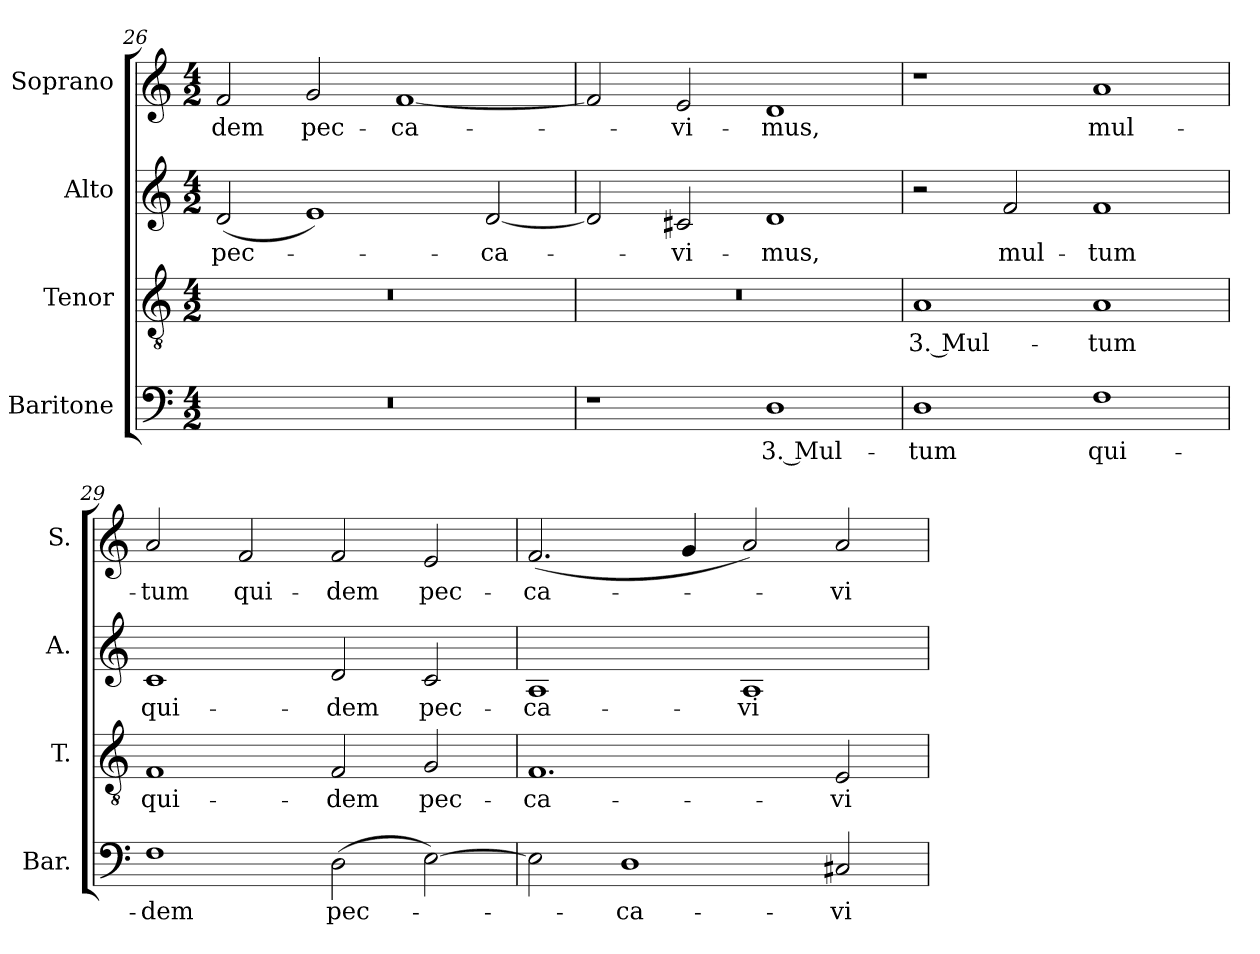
**kern	**text	**kern	**text	**kern	**text	**kern	**text
*part4	*part4	*part3	*part3	*part2	*part2	*part1	*part1
*staff4	*staff4	*staff3	*staff3	*staff2	*staff2	*staff1	*staff1
*I"Baritone	*	*I"Tenor	*	*I"Alto	*	*I"Soprano	*
*I'Bar.	*	*I'T.	*	*I'A.	*	*I'S.	*
*clefF4	*	*clefGv2	*	*clefG2	*	*clefG2	*
*	*	*ITrd7c12	*	*	*	*	*
*k[]	*	*k[]	*	*k[]	*	*k[]	*
*C:	*	*C:	*	*C:	*	*C:	*
*M4/2	*	*M4/2	*	*M4/2	*	*M4/2	*
=26	=26	=26	=26	=26	=26	=26	=26
!LO:N:vis=1	!	!LO:N:vis=1	!	!	!	!	!
!	!	!	!	!	!LO:LY:b:color=#000000	!	!
!	!	!	!	!	!	!	!LO:LY:b:color=#000000
0r	.	0r	.	(2di/	pec-	2fi/	-dem
!	!	!	!	!	!	!	!LO:LY:b:color=#000000
.	.	.	.	1ei)	.	2gi/	pec-
!	!	!	!	!	!	!	!LO:LY:b:color=#000000
.	.	.	.	.	.	[1fi	-ca-
!	!	!	!	!	!LO:LY:b:color=#000000	!	!
.	.	.	.	[2di/	-ca-	.	.
=27	=27	=27	=27	=27	=27	=27	=27
!	!	!LO:N:vis=1	!	!	!	!	!
1r	.	0r	.	2di/]	.	2fi/]	.
!	!	!	!	!	!LO:LY:b:color=#000000	!	!
!	!	!	!	!	!	!	!LO:LY:b:color=#000000
.	.	.	.	2c#Xi/	-vi-	2ei/	-vi-
!	!LO:LY:b:color=#000000	!	!	!	!	!	!
!	!	!	!	!	!LO:LY:b:color=#000000	!	!
!	!	!	!	!	!	!	!LO:LY:b:color=#000000
1Di	3. Mul-	.	.	1di	-mus,	1di	-mus,
=28	=28	=28	=28	=28	=28	=28	=28
!	!LO:LY:b:color=#000000	!	!	!	!	!	!
!	!	!	!LO:LY:b:color=#000000	!	!	!	!
1Di	-tum	1AAi	3. Mul-	2r	.	1r	.
!	!	!	!	!	!LO:LY:b:color=#000000	!	!
.	.	.	.	2fi/	mul-	.	.
!	!LO:LY:b:color=#000000	!	!	!	!	!	!
!	!	!	!LO:LY:b:color=#000000	!	!	!	!
!	!	!	!	!	!LO:LY:b:color=#000000	!	!
!	!	!	!	!	!	!	!LO:LY:b:color=#000000
1Fi	qui-	1AAi	-tum	1fi	-tum	1ai	mul-
!!LO:LB:g=z
=29	=29	=29	=29	=29	=29	=29	=29
!	!LO:LY:b:color=#000000	!	!	!	!	!	!
!	!	!	!LO:LY:b:color=#000000	!	!	!	!
!	!	!	!	!	!LO:LY:b:color=#000000	!	!
!	!	!	!	!	!	!	!LO:LY:b:color=#000000
1Fi	-dem	1FFi	qui-	1ci	qui-	2ai/	-tum
!	!	!	!	!	!	!	!LO:LY:b:color=#000000
.	.	.	.	.	.	2fi/	qui-
!	!LO:LY:b:color=#000000	!	!	!	!	!	!
!	!	!	!LO:LY:b:color=#000000	!	!	!	!
!	!	!	!	!	!LO:LY:b:color=#000000	!	!
!	!	!	!	!	!	!	!LO:LY:b:color=#000000
(2Di\	pec-	2FFi/	-dem	2di/	-dem	2fi/	-dem
!	!	!	!LO:LY:b:color=#000000	!	!	!	!
!	!	!	!	!	!LO:LY:b:color=#000000	!	!
!	!	!	!	!	!	!	!LO:LY:b:color=#000000
[2Ei\)	.	2GGi/	pec-	2ci/	pec-	2ei/	pec-
=30	=30	=30	=30	=30	=30	=30	=30
!	!	!	!LO:LY:b:color=#000000	!	!	!	!
!	!	!	!	!	!LO:LY:b:color=#000000	!	!
!	!	!	!	!	!	!	!LO:LY:b:color=#000000
2Ei\]	.	1.FFi	-ca-	1Ai	-ca-	(2.fi/	-ca-
!	!LO:LY:b:color=#000000	!	!	!	!	!	!
1Di	-ca-	.	.	.	.	.	.
.	.	.	.	.	.	4gi/	.
!	!	!	!	!	!LO:LY:b:color=#000000	!	!
.	.	.	.	1Ai	-vi-	2ai/)	.
!	!LO:LY:b:color=#000000	!	!	!	!	!	!
!	!	!	!LO:LY:b:color=#000000	!	!	!	!
!	!	!	!	!	!	!	!LO:LY:b:color=#000000
2C#Xi/	-vi-	2EEi/	-vi-	.	.	2ai/	-vi-
=	=	=	=	=	=	=	=
*-	*-	*-	*-	*-	*-	*-	*-
